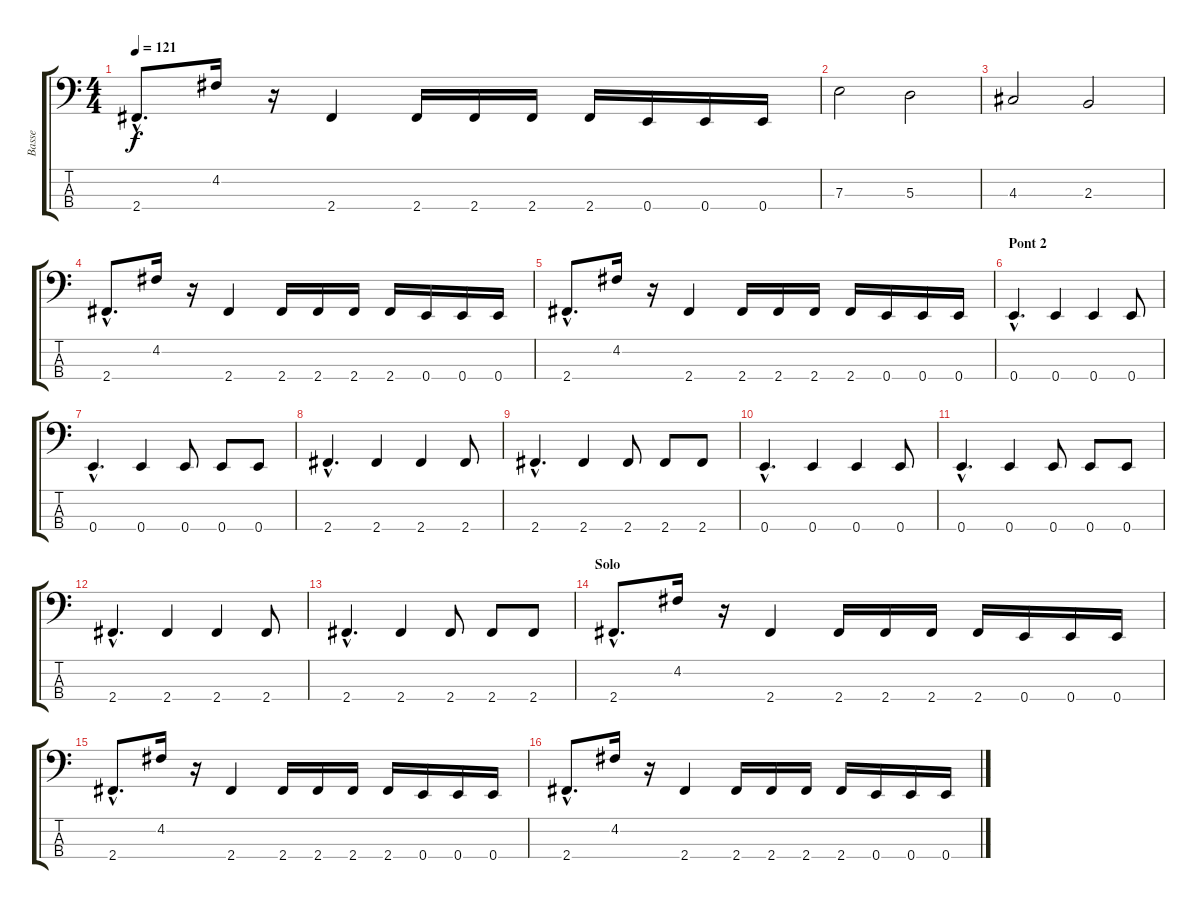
\track ("Basse" "Basse") {instrument electricbassfinger}
\staff {score tabs}
\tuning (G2 D2 A1 E1) {hide}
\ts (4 4)
\tempo 121
\clef f4
\ks c
2.4{hac}.8{d dy f} 4.2.16 r.16 2.4.4 2.4.16 2.4.16 2.4.16 2.4.16 0.4.16 0.4.16 0.4.16 |
7.3.2 5.3.2 |
4.3.2 2.3.2 |
2.4{hac}.8{d} 4.2.16 r.16 2.4.4 2.4.16 2.4.16 2.4.16 2.4.16 0.4.16 0.4.16 0.4.16 |
2.4{hac}.8{d} 4.2.16 r.16 2.4.4 2.4.16 2.4.16 2.4.16 2.4.16 0.4.16 0.4.16 0.4.16 |
\section ("" "Pont 2")
0.4{hac}.4{d} 0.4.4 0.4.4 0.4.8 |
0.4{hac}.4{d} 0.4.4 0.4.8 0.4.8 0.4.8 |
2.4{hac}.4{d} 2.4.4 2.4.4 2.4.8 |
2.4{hac}.4{d} 2.4.4 2.4.8 2.4.8 2.4.8 |
0.4{hac}.4{d} 0.4.4 0.4.4 0.4.8 |
0.4{hac}.4{d} 0.4.4 0.4.8 0.4.8 0.4.8 |
2.4{hac}.4{d} 2.4.4 2.4.4 2.4.8 |
2.4{hac}.4{d} 2.4.4 2.4.8 2.4.8 2.4.8 |
\section ("" "Solo")
2.4{hac}.8{d} 4.2.16 r.16 2.4.4 2.4.16 2.4.16 2.4.16 2.4.16 0.4.16 0.4.16 0.4.16 |
2.4{hac}.8{d} 4.2.16 r.16 2.4.4 2.4.16 2.4.16 2.4.16 2.4.16 0.4.16 0.4.16 0.4.16 |
2.4{hac}.8{d} 4.2.16 r.16 2.4.4 2.4.16 2.4.16 2.4.16 2.4.16 0.4.16 0.4.16 0.4.16
